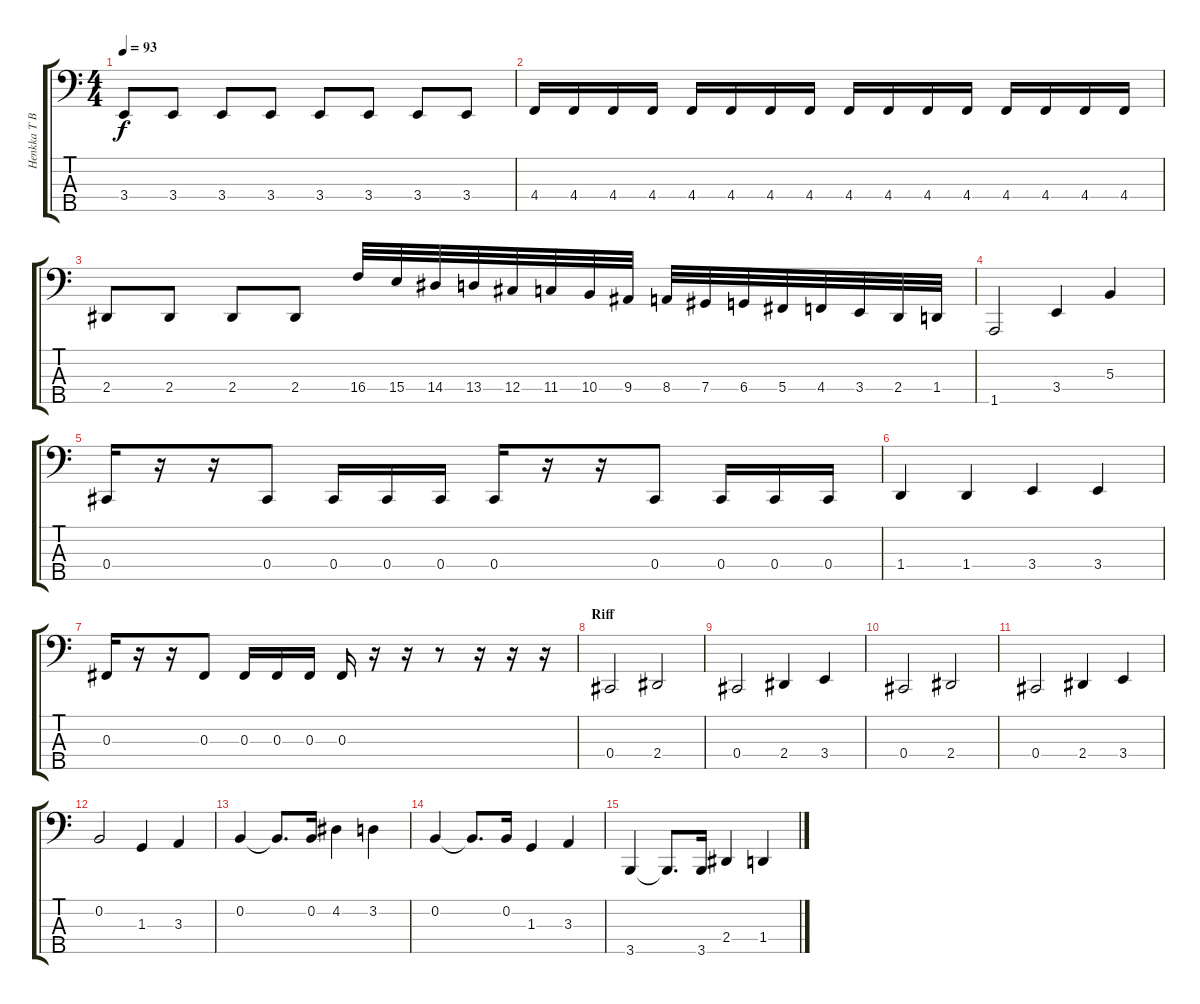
\track ("Henkka T Blacksmith" "Henkka T B") {instrument electricbasspick}
\staff {score tabs}
\tuning (E2 B1 Gb1 Db1 Ab0) {hide}
\ts (4 4)
\tempo 93
\clef f4
\ks c
3.4.8{dy f} 3.4.8 3.4.8 3.4.8 3.4.8 3.4.8 3.4.8 3.4.8 |
4.4.16 4.4.16 4.4.16 4.4.16 4.4.16 4.4.16 4.4.16 4.4.16 4.4.16 4.4.16 4.4.16 4.4.16 4.4.16 4.4.16 4.4.16 4.4.16 |
2.4.8 2.4.8 2.4.8 2.4.8 16.4.32 15.4.32 14.4.32 13.4.32 12.4.32 11.4.32 10.4.32 9.4.32 8.4.32 7.4.32 6.4.32 5.4.32 4.4.32 3.4.32 2.4.32 1.4.32 |
1.5.2 3.4.4 5.3.4 |
0.4.16 r.16 r.16 0.4.8 0.4.16 0.4.16 0.4.16 0.4.16 r.16 r.16 0.4.8 0.4.16 0.4.16 0.4.16 |
1.4.4 1.4.4 3.4.4 3.4.4 |
0.3.16 r.16 r.16 0.3.8 0.3.16 0.3.16 0.3.16 0.3.16 r.16 r.16 r.8 r.16 r.16 r.16 |
\section ("" "Riff")
0.4.2 2.4.2 |
0.4.2 2.4.4 3.4.4 |
0.4.2 2.4.2 |
0.4.2 2.4.4 3.4.4 |
0.2.2 1.3.4 3.3.4 |
0.2.4 0.2{t}.8{d} 0.2.16 4.2.4 3.2.4 |
0.2.4 0.2{t}.8{d} 0.2.16 1.3.4 3.3.4 |
3.5.4 3.5{t}.8{d} 3.5.16 2.4.4 1.4.4
